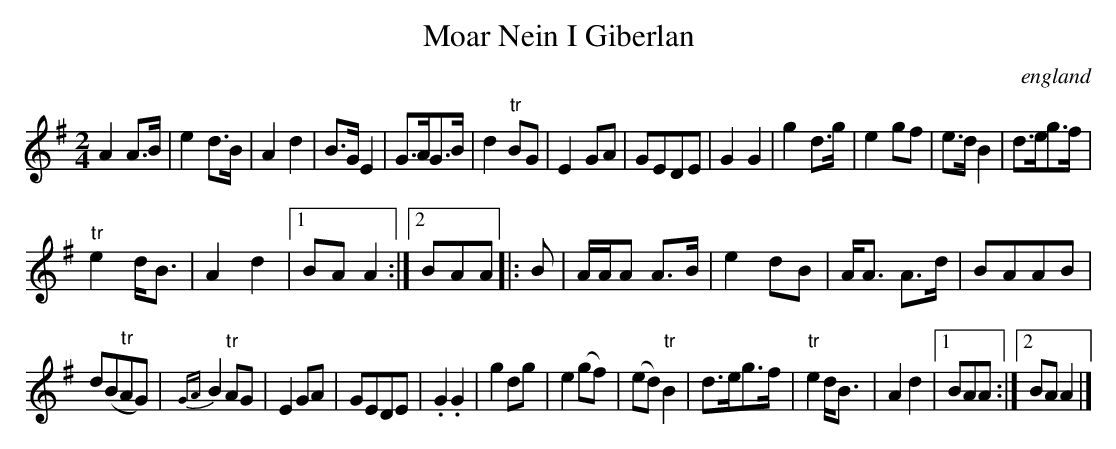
X:1
T:Moar Nein I Giberlan
O:england
M:2/4
L:1/8
K:ADor
A2A>B| e2d>B| A2d2| B>GE2|\
G>AG>B| d2 "tr"BG| E2GA| GEDE| \
G2G2| g2d>g| e2gf| e>dB2| d>eg>f|
"tr"e2 d<B| A2d2 |1BAA2 :|2BAA|: \
B|\
A/A/A A>B| e2dB| A<A A>d| BAAB|
d(B"tr"AG)| {GA}B2 "tr"AG| E2GA| GEDE|\
.G2 .G2| g2dg| e2(gf)| (ed) "tr"B2|\
d>eg>f| "tr"e2 d<B| A2d2 |1 BAA :|2 BAA2|]
